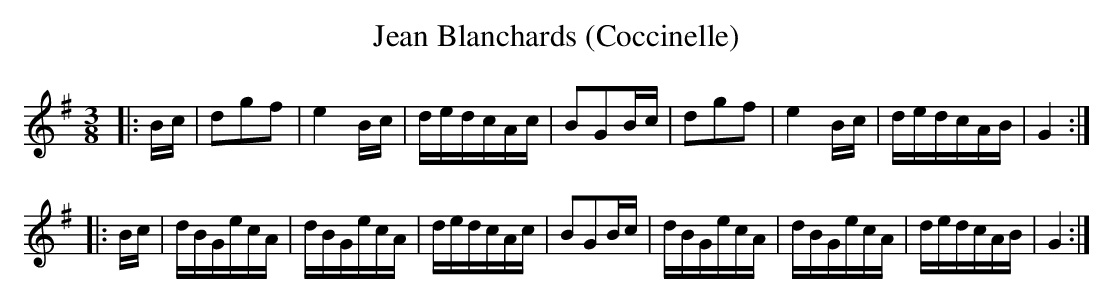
X:1
T:Jean Blanchards (Coccinelle)
L:1/16
M:3/8
K:G
|:Bc|d2g2f2|e4Bc|dedcAc|B2G2Bc|d2g2f2|e4Bc|dedcAB|G4:|
|:Bc|dBGecA|dBGecA|dedcAc|B2G2Bc|dBGecA|dBGecA|dedcAB|G4:|
